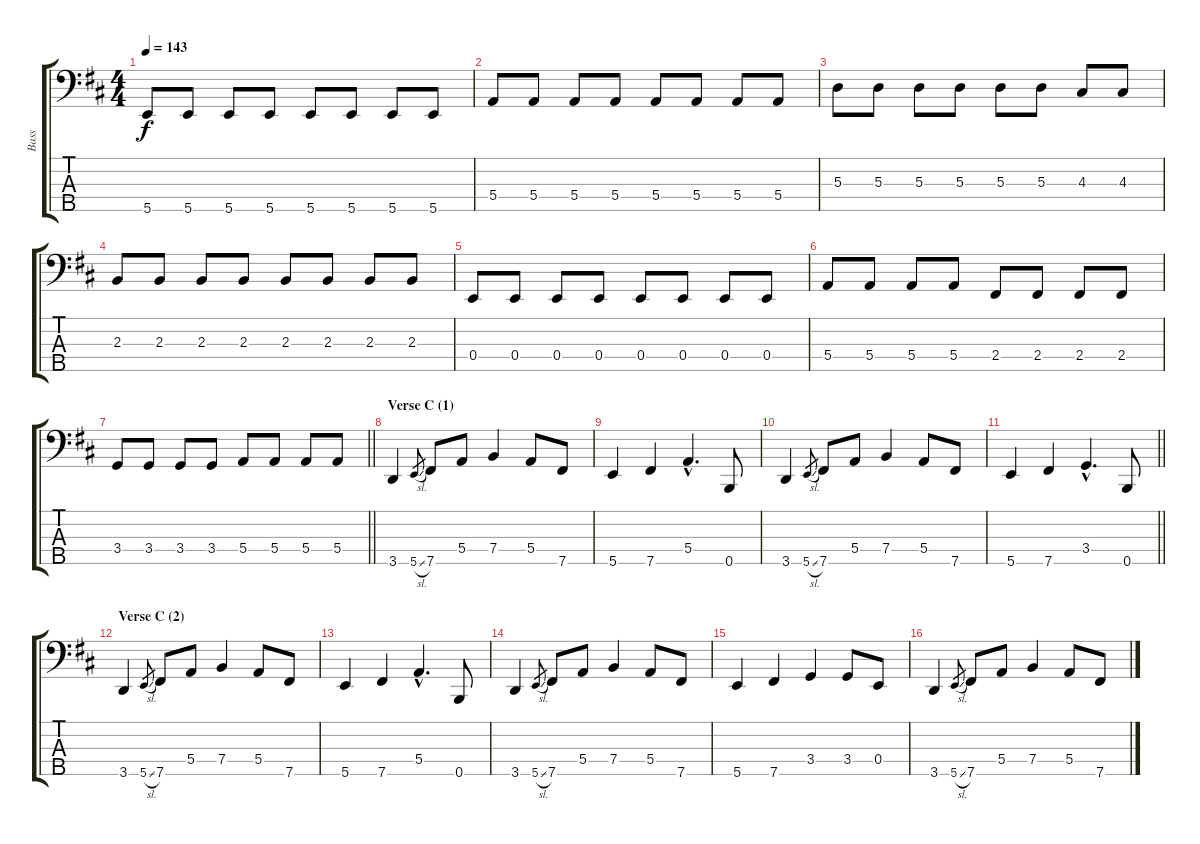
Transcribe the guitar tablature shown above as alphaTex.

\track ("Bass" "Bass") {instrument electricbassfinger}
\staff {score tabs}
\tuning (G2 D2 A1 E1 B0) {hide}
\ts (4 4)
\tempo 143
\clef f4
\ks d
5.5.8{dy f} 5.5.8 5.5.8 5.5.8 5.5.8 5.5.8 5.5.8 5.5.8 |
5.4.8 5.4.8 5.4.8 5.4.8 5.4.8 5.4.8 5.4.8 5.4.8 |
5.3.8 5.3.8 5.3.8 5.3.8 5.3.8 5.3.8 4.3.8 4.3.8 |
2.3.8 2.3.8 2.3.8 2.3.8 2.3.8 2.3.8 2.3.8 2.3.8 |
0.4.8 0.4.8 0.4.8 0.4.8 0.4.8 0.4.8 0.4.8 0.4.8 |
5.4.8 5.4.8 5.4.8 5.4.8 2.4.8 2.4.8 2.4.8 2.4.8 |
\barLineRight lightlight
3.4.8 3.4.8 3.4.8 3.4.8 5.4.8 5.4.8 5.4.8 5.4.8 |
\section ("" "Verse C (1)")
3.5.4 5.5{sl}.8{gr} 7.5.8 5.4.8 7.4.4 5.4.8 7.5.8 |
5.5.4 7.5.4 5.4{hac}.4{d} 0.5.8 |
3.5.4 5.5{sl}.8{gr} 7.5.8 5.4.8 7.4.4 5.4.8 7.5.8 |
\barLineRight lightlight
5.5.4 7.5.4 3.4{hac}.4{d} 0.5.8 |
\section ("" "Verse C (2)")
3.5.4 5.5{sl}.8{gr} 7.5.8 5.4.8 7.4.4 5.4.8 7.5.8 |
5.5.4 7.5.4 5.4{hac}.4{d} 0.5.8 |
3.5.4 5.5{sl}.8{gr} 7.5.8 5.4.8 7.4.4 5.4.8 7.5.8 |
5.5.4 7.5.4 3.4.4 3.4.8 0.4.8 |
3.5.4 5.5{sl}.8{gr} 7.5.8 5.4.8 7.4.4 5.4.8 7.5.8
